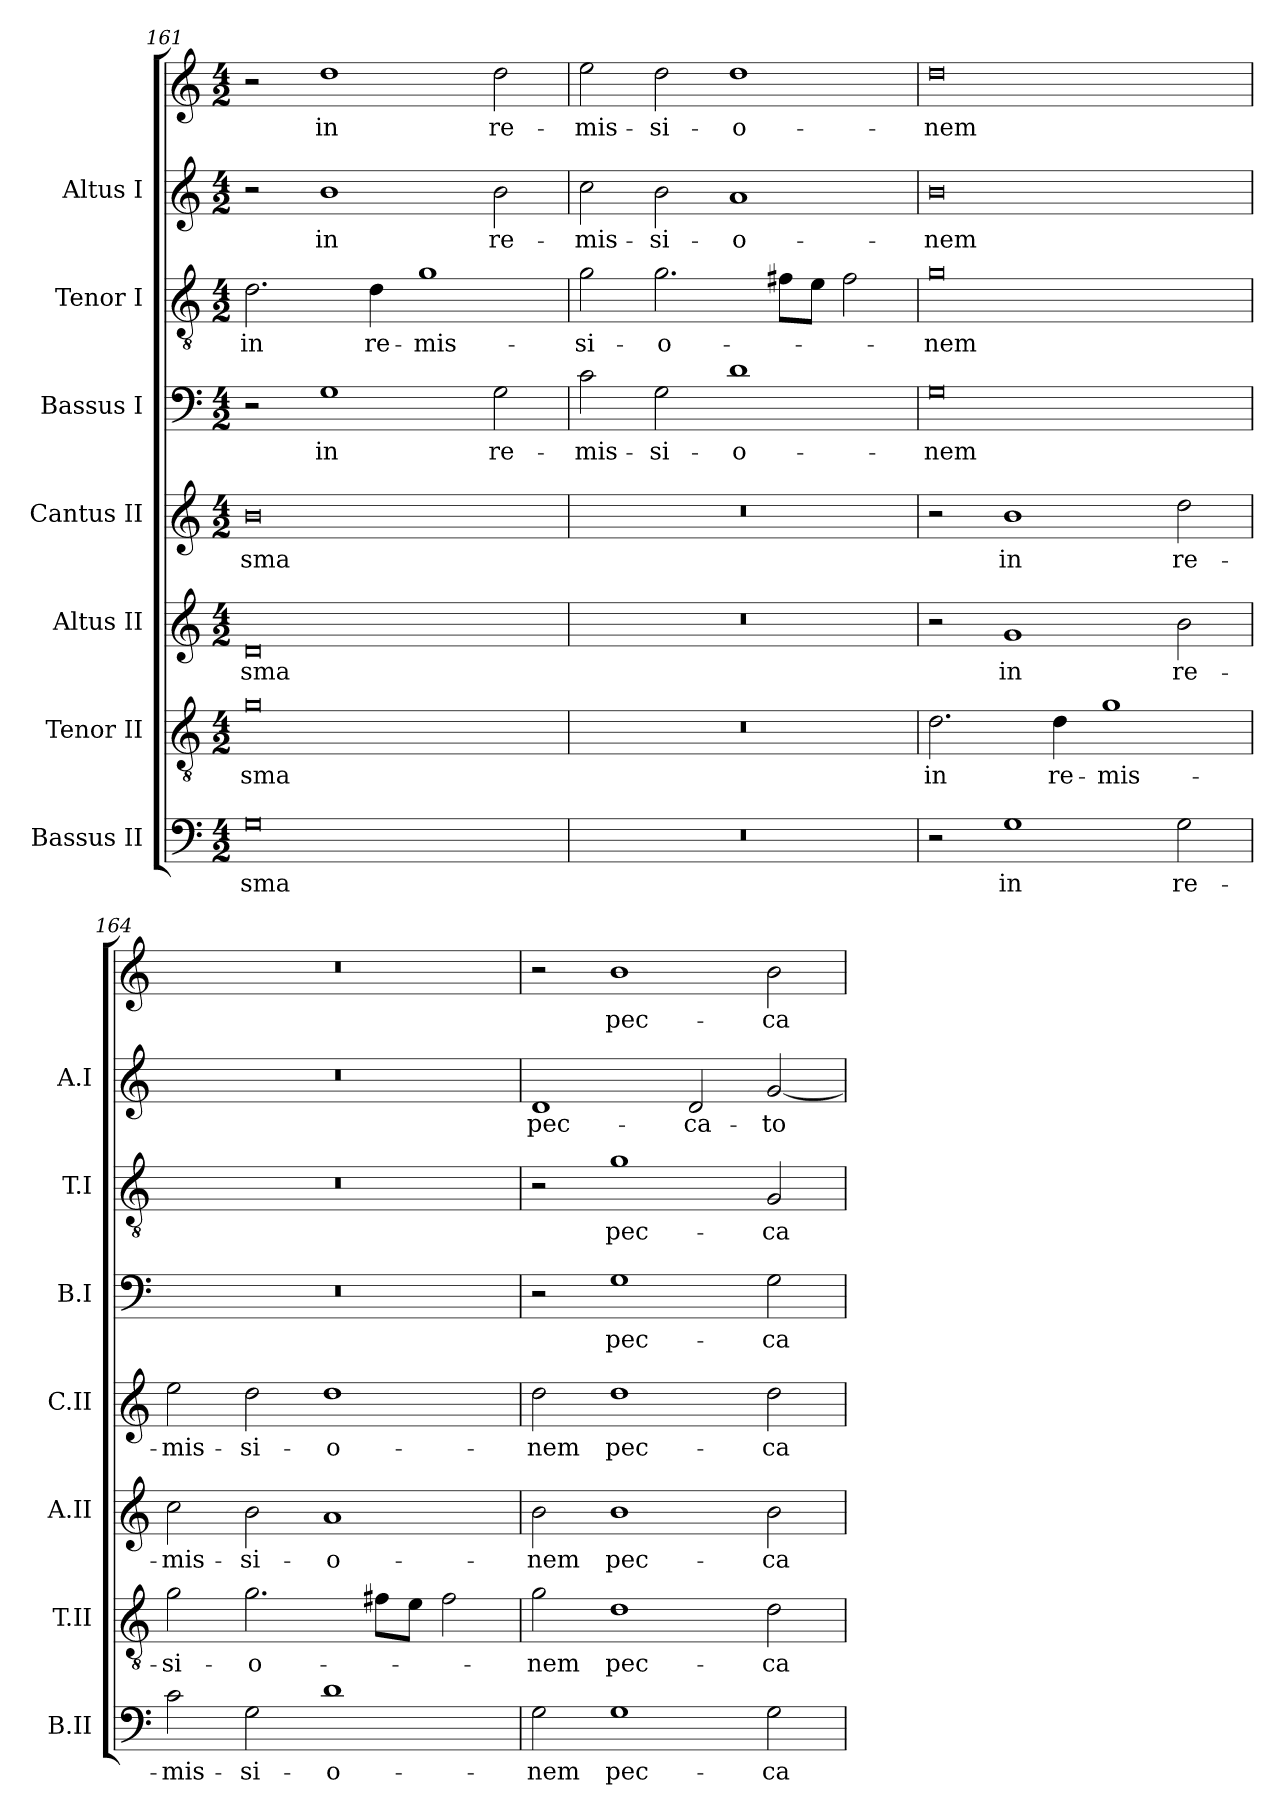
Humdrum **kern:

**kern	**text	**kern	**text	**kern	**text	**kern	**text	**kern	**text	**kern	**text	**kern	**text	**kern	**text
*part8	*part8	*part7	*part7	*part6	*part6	*part5	*part5	*part4	*part4	*part3	*part3	*part2	*part2	*part1	*part1
*staff8	*staff8	*staff7	*staff7	*staff6	*staff6	*staff5	*staff5	*staff4	*staff4	*staff3	*staff3	*staff2	*staff2	*staff1	*staff1
*I"Bassus II	*	*I"Tenor II	*	*I"Altus II	*	*I"Cantus II	*	*I"Bassus I	*	*I"Tenor I	*	*I"Altus I	*	*	*
*I'B.II	*	*I'T.II	*	*I'A.II	*	*I'C.II	*	*I'B.I	*	*I'T.I	*	*I'A.I	*	*	*
*clefF4	*	*clefGv2	*	*clefG2	*	*clefG2	*	*clefF4	*	*clefGv2	*	*clefG2	*	*clefG2	*
*	*	*ITrd7c12	*	*	*	*	*	*	*	*ITrd7c12	*	*	*	*	*
*k[]	*	*k[]	*	*k[]	*	*k[]	*	*k[]	*	*k[]	*	*k[]	*	*k[]	*
*C:	*	*C:	*	*C:	*	*C:	*	*C:	*	*C:	*	*C:	*	*C:	*
*M4/2	*	*M4/2	*	*M4/2	*	*M4/2	*	*M4/2	*	*M4/2	*	*M4/2	*	*M4/2	*
=161	=161	=161	=161	=161	=161	=161	=161	=161	=161	=161	=161	=161	=161	=161	=161
0G\	-sma	0G\	-sma	0d/	-sma	0b\	-sma	2r	.	2.D\	in	2r	.	2r	.
.	.	.	.	.	.	.	.	1G\	in	.	.	1b\	in	1dd\	in
.	.	.	.	.	.	.	.	.	.	4D\	re-	.	.	.	.
.	.	.	.	.	.	.	.	.	.	1G\	-mis-	.	.	.	.
.	.	.	.	.	.	.	.	2G\	re-	.	.	2b\	re-	2dd\	re-
=162	=162	=162	=162	=162	=162	=162	=162	=162	=162	=162	=162	=162	=162	=162	=162
0r	.	0r	.	0r	.	0r	.	2c\	-mis-	2G\	-si-	2cc\	-mis-	2ee\	-mis-
.	.	.	.	.	.	.	.	2G\	-si-	2.G\	-o-	2b\	-si-	2dd\	-si-
.	.	.	.	.	.	.	.	1d\	-o-	.	.	1a/	-o-	1dd\	-o-
.	.	.	.	.	.	.	.	.	.	8F#\L	.	.	.	.	.
.	.	.	.	.	.	.	.	.	.	8E\J	.	.	.	.	.
.	.	.	.	.	.	.	.	.	.	2F#\	.	.	.	.	.
=163	=163	=163	=163	=163	=163	=163	=163	=163	=163	=163	=163	=163	=163	=163	=163
2r	.	2.D\	in	2r	.	2r	.	0G\	-nem	0G\	-nem	0b\	-nem	0dd\	-nem
1G\	in	.	.	1g/	in	1b\	in	.	.	.	.	.	.	.	.
.	.	4D\	re-	.	.	.	.	.	.	.	.	.	.	.	.
.	.	1G\	-mis-	.	.	.	.	.	.	.	.	.	.	.	.
2G\	re-	.	.	2b\	re-	2dd\	re-	.	.	.	.	.	.	.	.
=164	=164	=164	=164	=164	=164	=164	=164	=164	=164	=164	=164	=164	=164	=164	=164
2c\	-mis-	2G\	-si-	2cc\	-mis-	2ee\	-mis-	0r	.	0r	.	0r	.	0r	.
2G\	-si-	2.G\	-o-	2b\	-si-	2dd\	-si-	.	.	.	.	.	.	.	.
1d\	-o-	.	.	1a/	-o-	1dd\	-o-	.	.	.	.	.	.	.	.
.	.	8F#\L	.	.	.	.	.	.	.	.	.	.	.	.	.
.	.	8E\J	.	.	.	.	.	.	.	.	.	.	.	.	.
.	.	2F#\	.	.	.	.	.	.	.	.	.	.	.	.	.
=165	=165	=165	=165	=165	=165	=165	=165	=165	=165	=165	=165	=165	=165	=165	=165
2G\	-nem	2G\	-nem	2b\	-nem	2dd\	-nem	2r	.	2r	.	1d/	pec-	2r	.
1G\	pec-	1D\	pec-	1b\	pec-	1dd\	pec-	1G\	pec-	1G\	pec-	.	.	1b\	pec-
.	.	.	.	.	.	.	.	.	.	.	.	2d/	-ca-	.	.
2G\	-ca-	2D\	-ca-	2b\	-ca-	2dd\	-ca-	2G\	-ca-	2GG/	-ca-	[2g/	-to-	2b\	-ca-
=	=	=	=	=	=	=	=	=	=	=	=	=	=	=	=
*-	*-	*-	*-	*-	*-	*-	*-	*-	*-	*-	*-	*-	*-	*-	*-
